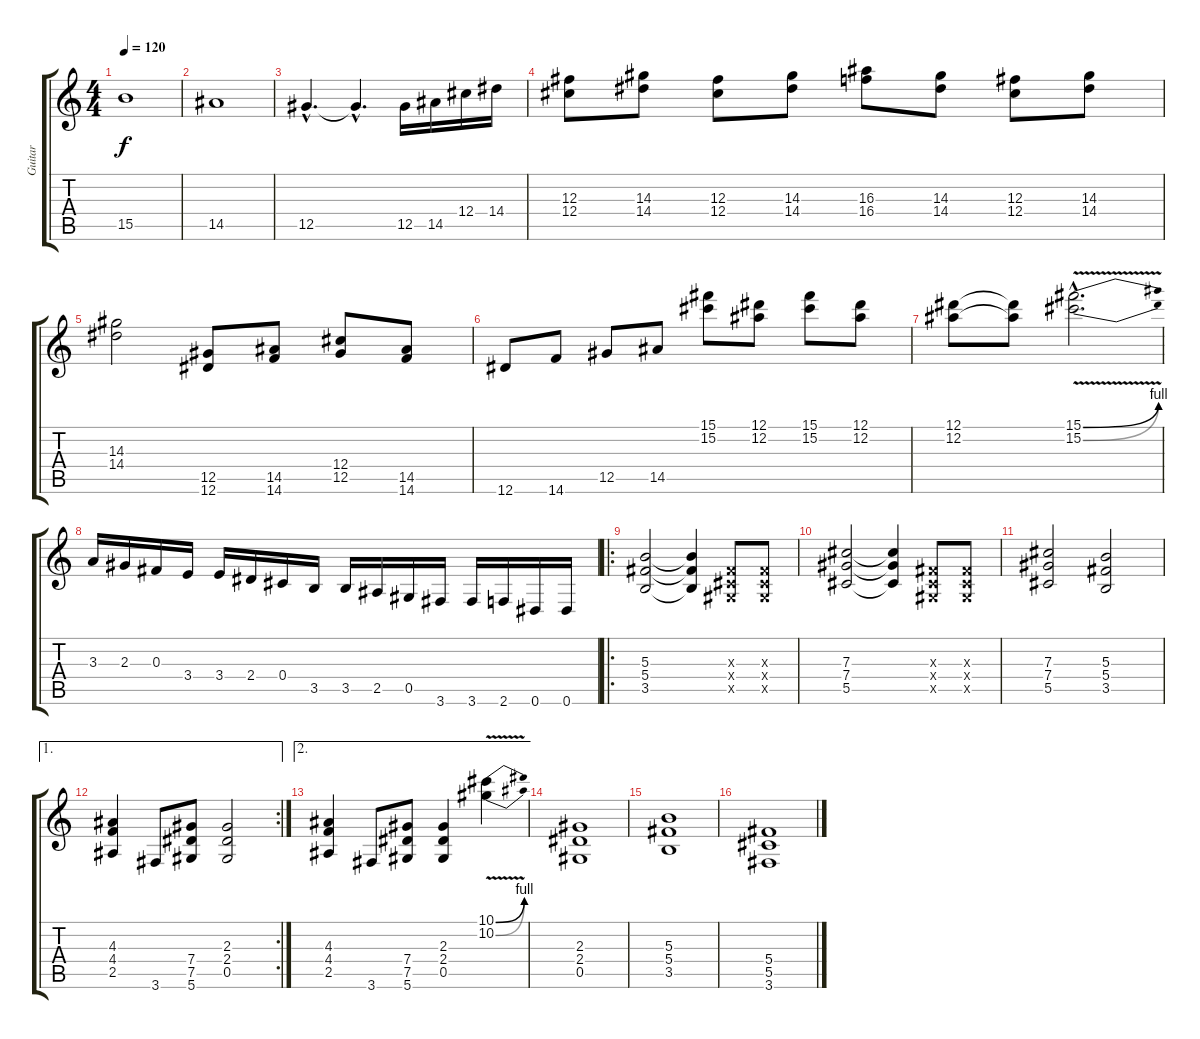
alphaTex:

\track ("Guitar" "Guitar") {instrument distortionguitar}
\staff {score tabs}
\tuning (Eb4 Bb3 Gb3 Db3 Ab2 Eb2) {hide}
\ts (4 4)
\tempo 120
\clef g2
\ks c
15.5.1{dy f} |
14.5.1 |
12.5{hac}.4{d} 12.5{hac t}.4{d} 12.5.16 14.5.16 12.4.16 14.4.16 |
(12.3 12.4).8 (14.3 14.4).8 (12.3 12.4).8 (14.3 14.4).8 (16.3 16.4).8 (14.3 14.4).8 (12.3 12.4).8 (14.3 14.4).8 |
(14.3 14.4).2 (12.5 12.6).8 (14.5 14.6).8 (12.4 12.5).8 (14.5 14.6).8 |
12.6.8 14.6.8 12.5.8 14.5.8 (15.1 15.2).8 (12.1 12.2).8 (15.1 15.2).8 (12.1 12.2).8 |
(12.1 12.2).8 (12.1{t} 12.2{t}).8 (15.1{be (bend 0 0 60 4) v hac} 15.2{be (bend 0 0 60 4) v hac}).2{d} |
3.3.16 2.3.16 0.3.16 3.4.16 3.4.16 2.4.16 0.4.16 3.5.16 3.5.16 2.5.16 0.5.16 3.6.16 3.6.16 2.6.16 0.6.16 0.6.16 |
\ro
(5.3 5.4 3.5).2 (5.3{t} 5.4{t} 3.5{t}).4 (0.3{x} 0.4{x} 0.5{x}).8 (0.3{x} 0.4{x} 0.5{x}).8 |
(7.3 7.4 5.5).2 (7.3{t} 7.4{t} 5.5{t}).4 (0.3{x} 0.4{x} 0.5{x}).8 (0.3{x} 0.4{x} 0.5{x}).8 |
(7.3 7.4 5.5).2 (5.3 5.4 3.5).2 |
\ae 1
\rc 2
(4.3 4.4 2.5).4 3.6.8 (7.4 7.5 5.6).8 (2.3 2.4 0.5).2 |
\ae 2
(4.3 4.4 2.5).4 3.6.8 (7.4 7.5 5.6).8 (2.3 2.4 0.5).4 (10.1{be (bend 0 0 60 4) v} 10.2{be (bend 0 0 60 4) v}).4 |
(2.3 2.4 0.5).1 |
(5.3 5.4 3.5).1 |
(5.4 5.5 3.6).1
